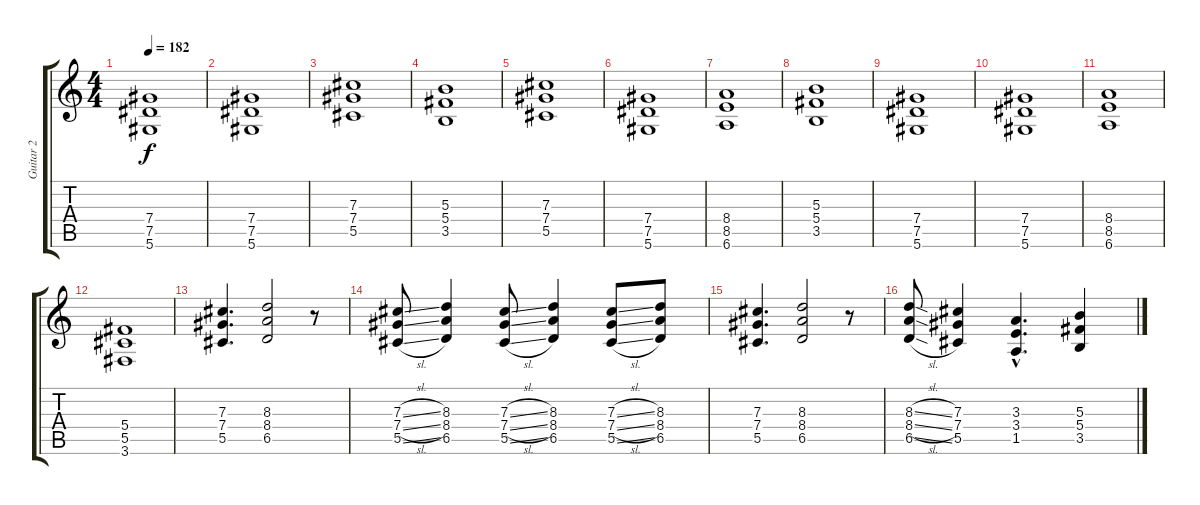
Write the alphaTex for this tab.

\track ("Guitar 2" "Guitar 2") {instrument distortionguitar}
\staff {score tabs}
\tuning (Eb4 Bb3 Gb3 Db3 Ab2 Eb2) {hide}
\ts (4 4)
\tempo 182
\clef g2
\ks c
(7.4 7.5 5.6).1{dy f} |
(7.4 7.5 5.6).1 |
(7.3 7.4 5.5).1{volume 13} |
(5.3 5.4 3.5).1 |
(7.3 7.4 5.5).1 |
(7.4 7.5 5.6).1 |
(8.4 8.5 6.6).1 |
(5.3 5.4 3.5).1 |
(7.4 7.5 5.6).1 |
(7.4 7.5 5.6).1 |
(8.4 8.5 6.6).1{volume 13} |
(5.4 5.5 3.6).1 |
(7.3 7.4 5.5).4{d} (8.3 8.4 6.5).2 r.8 |
(7.3{sl} 7.4{sl} 5.5{sl}).8 (8.3 8.4 6.5).4 (7.3{sl} 7.4{sl} 5.5{sl}).8 (8.3 8.4 6.5).4 (7.3{sl} 7.4{sl} 5.5{sl}).8 (8.3 8.4 6.5).8 |
(7.3 7.4 5.5).4{d} (8.3 8.4 6.5).2 r.8 |
(8.3{sl} 8.4{sl} 6.5{sl}).8 (7.3 7.4 5.5).4 (3.3{hac} 3.4{hac} 1.5{hac}).4{d} (5.3 5.4 3.5).4
